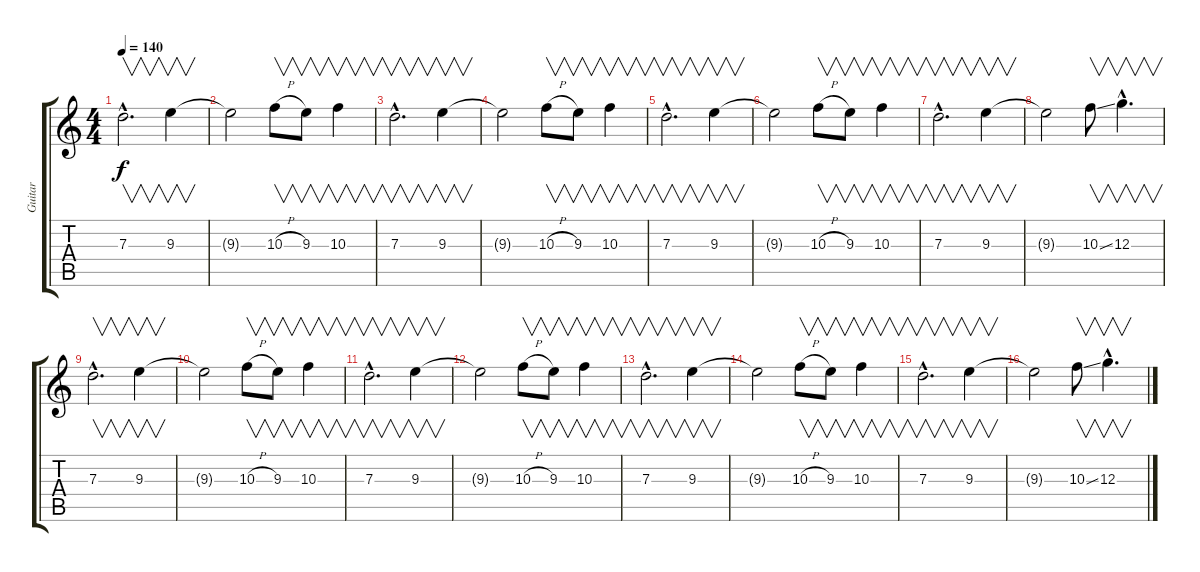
\track ("Guitar" "Guitar") {instrument distortionguitar}
\staff {score tabs}
\tuning (E4 B3 G3 D3 A2 E2) {hide}
\ts (4 4)
\tempo 140
\clef g2
\ks c
7.3{hac}.2{v d dy f} 9.3.4{v} |
9.3{t}.2 10.3{h}.8{v} 9.3.8{v} 10.3.4{v} |
7.3{hac}.2{v d} 9.3.4{v} |
9.3{t}.2 10.3{h}.8{v} 9.3.8{v} 10.3.4{v} |
7.3{hac}.2{v d} 9.3.4{v} |
9.3{t}.2 10.3{h}.8{v} 9.3.8{v} 10.3.4{v} |
7.3{hac}.2{v d} 9.3.4{v} |
9.3{t}.2 10.3{ss}.8{v} 12.3{hac}.4{v d} |
7.3{hac}.2{v d} 9.3.4{v} |
9.3{t}.2 10.3{h}.8{v} 9.3.8{v} 10.3.4{v} |
7.3{hac}.2{v d} 9.3.4{v} |
9.3{t}.2 10.3{h}.8{v} 9.3.8{v} 10.3.4{v} |
7.3{hac}.2{v d} 9.3.4{v} |
9.3{t}.2 10.3{h}.8{v} 9.3.8{v} 10.3.4{v} |
7.3{hac}.2{v d} 9.3.4{v} |
9.3{t}.2 10.3{ss}.8{v} 12.3{hac}.4{v d}
